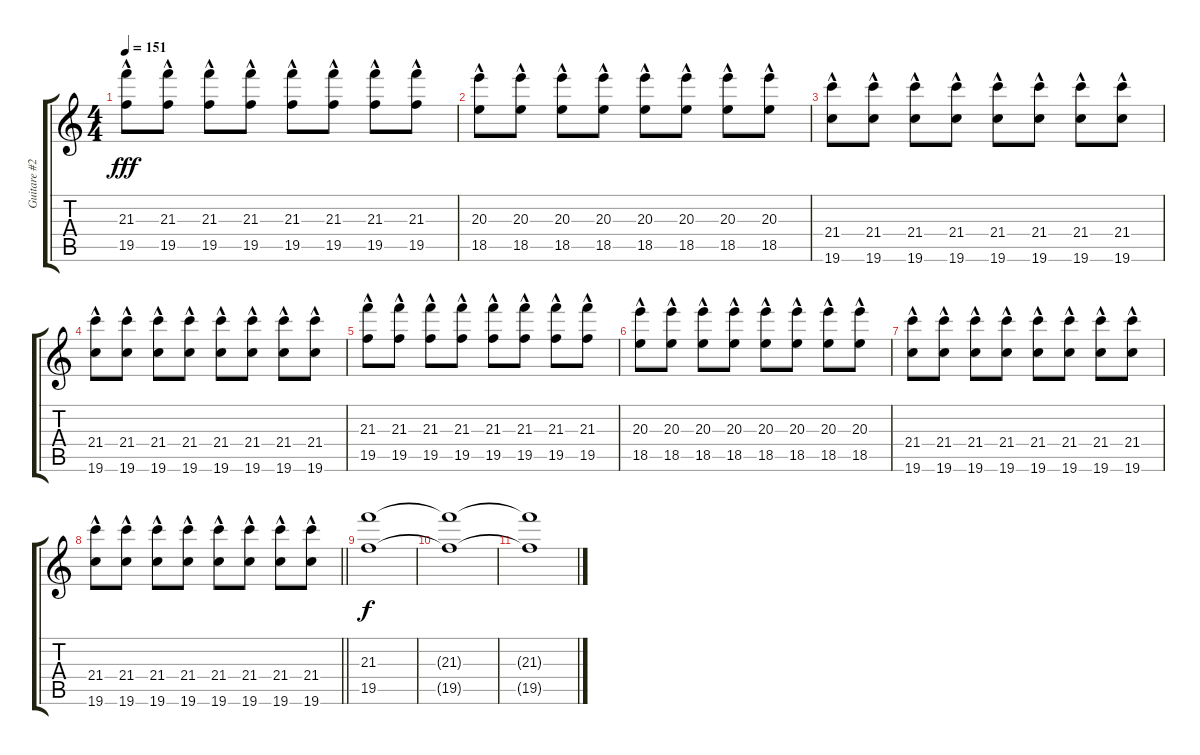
\track ("Guitare #2" "Guitare #2") {instrument overdrivenguitar}
\staff {score tabs}
\tuning (C4 C4 Ab3 Eb3 Bb2 F2) {hide}
\ts (4 4)
\tempo 151
\clef g2
\ks c
(21.3 19.5{hac}).8{dy fff volume 16 balance 12} (21.3 19.5{hac}).8 (21.3 19.5{hac}).8 (21.3 19.5{hac}).8 (21.3 19.5{hac}).8 (21.3 19.5{hac}).8 (21.3 19.5{hac}).8 (21.3 19.5{hac}).8 |
(20.3 18.5{hac}).8 (20.3 18.5{hac}).8 (20.3 18.5{hac}).8 (20.3 18.5{hac}).8 (20.3 18.5{hac}).8 (20.3 18.5{hac}).8 (20.3 18.5{hac}).8 (20.3 18.5{hac}).8 |
(21.4 19.6{hac}).8 (21.4 19.6{hac}).8 (21.4 19.6{hac}).8 (21.4 19.6{hac}).8 (21.4 19.6{hac}).8 (21.4 19.6{hac}).8 (21.4 19.6{hac}).8 (21.4 19.6{hac}).8 |
(21.4 19.6{hac}).8 (21.4 19.6{hac}).8 (21.4 19.6{hac}).8 (21.4 19.6{hac}).8 (21.4 19.6{hac}).8 (21.4 19.6{hac}).8 (21.4 19.6{hac}).8 (21.4 19.6{hac}).8 |
(21.3 19.5{hac}).8 (21.3 19.5{hac}).8 (21.3 19.5{hac}).8 (21.3 19.5{hac}).8 (21.3 19.5{hac}).8 (21.3 19.5{hac}).8 (21.3 19.5{hac}).8 (21.3 19.5{hac}).8 |
(20.3 18.5{hac}).8 (20.3 18.5{hac}).8 (20.3 18.5{hac}).8 (20.3 18.5{hac}).8 (20.3 18.5{hac}).8 (20.3 18.5{hac}).8 (20.3 18.5{hac}).8 (20.3 18.5{hac}).8 |
(21.4 19.6{hac}).8 (21.4 19.6{hac}).8 (21.4 19.6{hac}).8 (21.4 19.6{hac}).8 (21.4 19.6{hac}).8 (21.4 19.6{hac}).8 (21.4 19.6{hac}).8 (21.4 19.6{hac}).8 |
\barLineRight lightlight
(21.4 19.6{hac}).8 (21.4 19.6{hac}).8 (21.4 19.6{hac}).8 (21.4 19.6{hac}).8 (21.4 19.6{hac}).8 (21.4 19.6{hac}).8 (21.4 19.6{hac}).8 (21.4 19.6{hac}).8 |
(21.3 19.5).1{dy f} |
(21.3{t} 19.5{t}).1 |
(21.3{t} 19.5{t}).1
